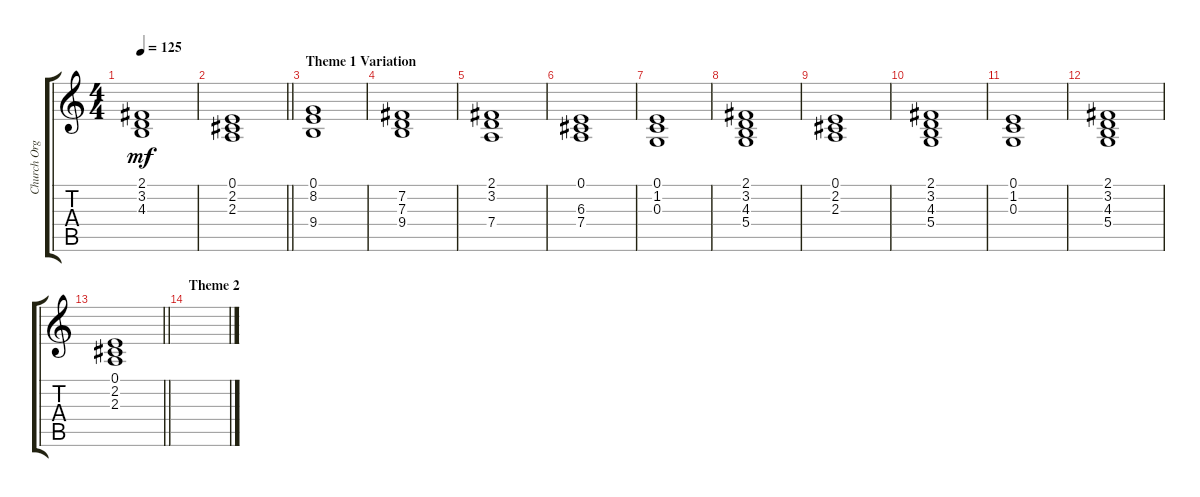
\track ("Church Organ" "Church Org") {instrument churchorgan}
\staff {score tabs}
\tuning (E4 B3 G3 D3 A2 E2) {hide}
\ts (4 4)
\tempo 125
\clef g2
\ks c
(2.1 3.2 4.3).1{dy mf} |
\barLineRight lightlight
(0.1 2.2 2.3).1 |
\section ("" "Theme 1 Variation")
(0.1 8.2 9.4).1 |
(7.2 7.3 9.4).1 |
(2.1 3.2 7.4).1 |
(0.1 6.3 7.4).1 |
(0.1 1.2 0.3).1 |
(2.1 3.2 4.3 5.4).1 |
(0.1 2.2 2.3).1 |
(2.1 3.2 4.3 5.4).1 |
(0.1 1.2 0.3).1 |
(2.1 3.2 4.3 5.4).1 |
\barLineRight lightlight
(0.1 2.2 2.3).1 |
\section ("" "Theme 2")
